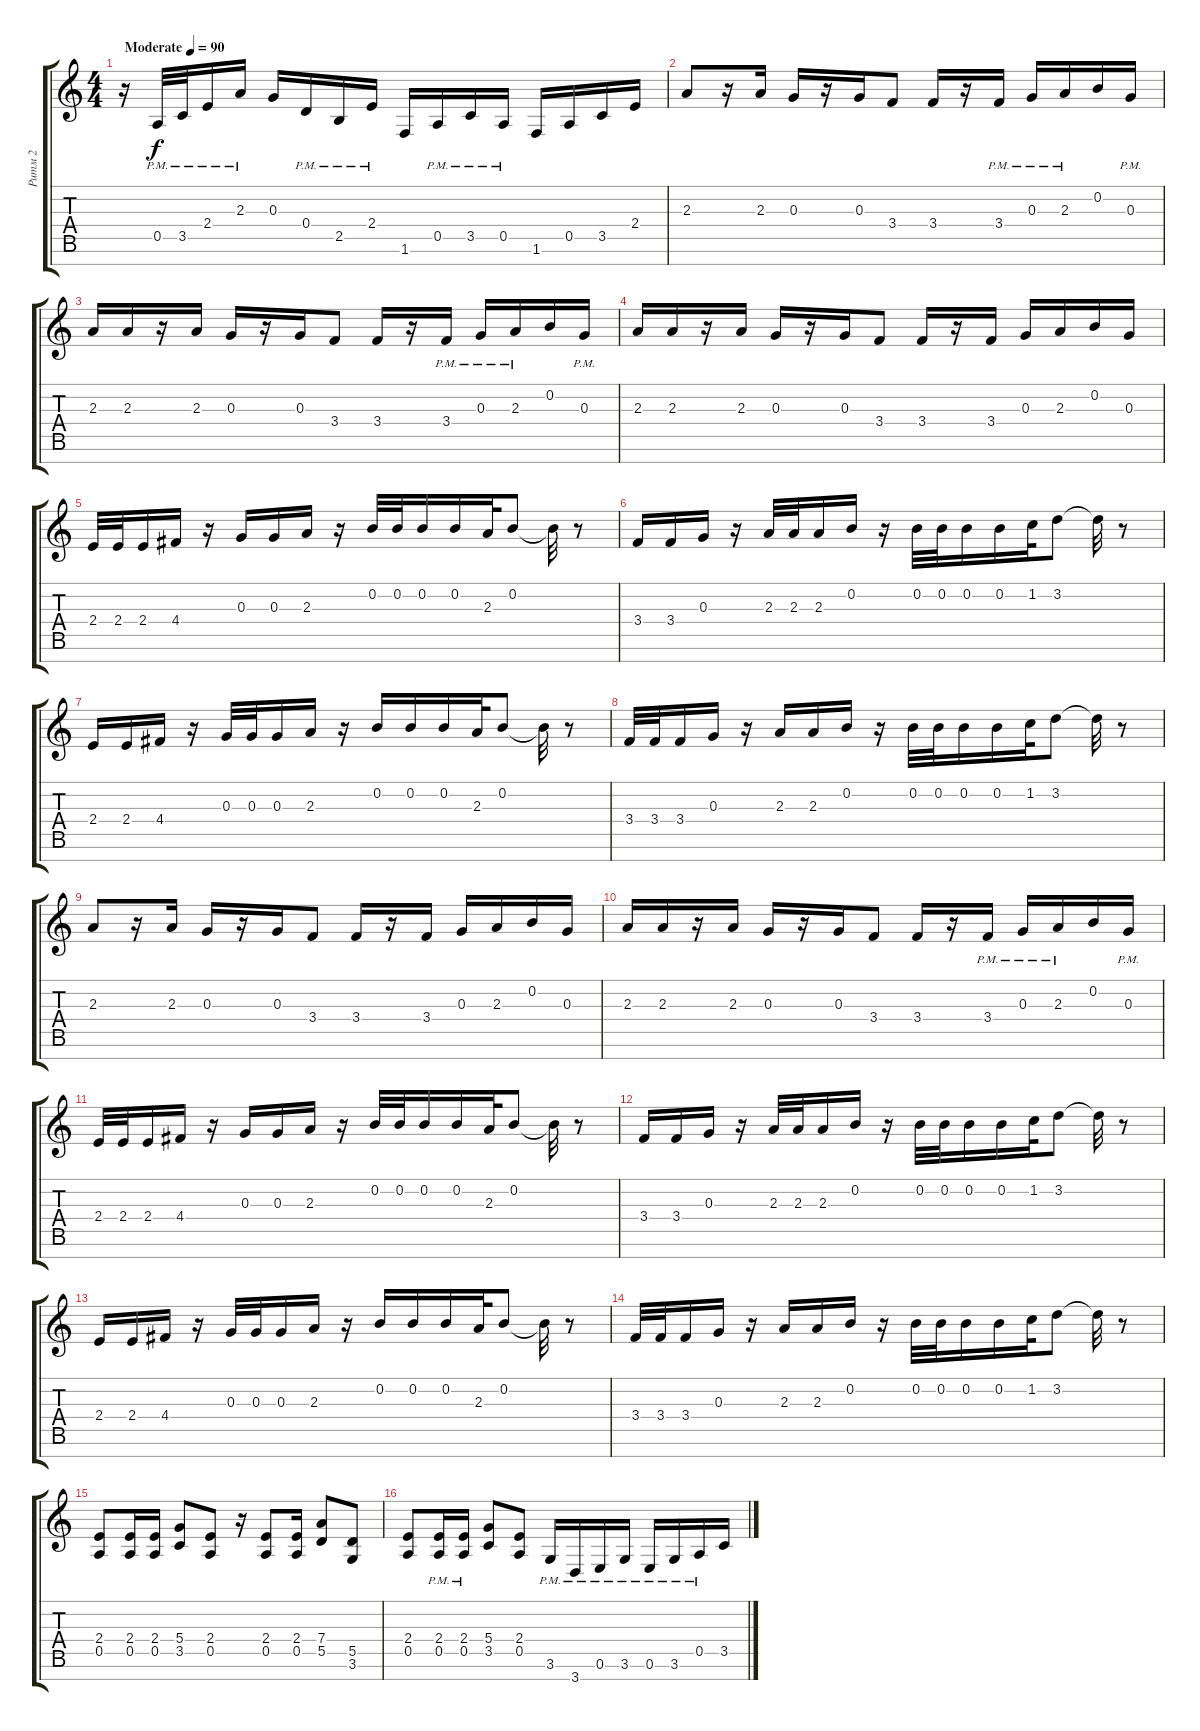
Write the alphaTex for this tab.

\track ("Ритм 2" "Ритм 2") {instrument distortionguitar}
\staff {score tabs}
\tuning (E4 B3 G3 D3 A2 E2 B1) {hide}
\ts (4 4)
\tempo (90 "Moderate")
\clef g2
\ks c
r.16{dy f instrument distortionguitar} 0.5{pm}.32 3.5{pm}.32 2.4{pm}.16 2.3{pm}.16 0.3.16 0.4{pm}.16 2.5{pm}.16 2.4{pm}.16 1.6.16 0.5{pm}.16 3.5{pm}.16 0.5{pm}.16 1.6.16 0.5.16 3.5.16 2.4.16 |
2.3.8 r.16 2.3.16 0.3.16 r.16 0.3.16 3.4.8 3.4.16 r.16 3.4{pm}.16 0.3{pm}.16 2.3{pm}.16 0.2.16 0.3{pm}.16 |
2.3.16 2.3.16 r.16 2.3.16 0.3.16 r.16 0.3.16 3.4.8 3.4.16 r.16 3.4{pm}.16 0.3{pm}.16 2.3{pm}.16 0.2.16 0.3{pm}.16 |
2.3.16 2.3.16 r.16 2.3.16 0.3.16 r.16 0.3.16 3.4.8 3.4.16 r.16 3.4.16 0.3.16 2.3.16 0.2.16 0.3.16 |
2.4.32 2.4.32 2.4.16 4.4.16 r.16 0.3.16 0.3.16 2.3.16 r.16 0.2.32 0.2.32 0.2.16 0.2.16 2.3.32 0.2.8 0.2{t}.32 r.8 |
3.4.16 3.4.16 0.3.16 r.16 2.3.32 2.3.32 2.3.16 0.2.16 r.16 0.2.32 0.2.32 0.2.16 0.2.16 1.2.32 3.2.8 3.2{t}.32 r.8 |
2.4.16 2.4.16 4.4.16 r.16 0.3.32 0.3.32 0.3.16 2.3.16 r.16 0.2.16 0.2.16 0.2.16 2.3.32 0.2.8 0.2{t}.32 r.8 |
3.4.32 3.4.32 3.4.16 0.3.16 r.16 2.3.16 2.3.16 0.2.16 r.16 0.2.32 0.2.32 0.2.16 0.2.16 1.2.32 3.2.8 3.2{t}.32 r.8 |
2.3.8 r.16 2.3.16 0.3.16 r.16 0.3.16 3.4.8 3.4.16 r.16 3.4.16 0.3.16 2.3.16 0.2.16 0.3.16 |
2.3.16 2.3.16 r.16 2.3.16 0.3.16 r.16 0.3.16 3.4.8 3.4.16 r.16 3.4{pm}.16 0.3{pm}.16 2.3{pm}.16 0.2.16 0.3{pm}.16 |
2.4.32 2.4.32 2.4.16 4.4.16 r.16 0.3.16 0.3.16 2.3.16 r.16 0.2.32 0.2.32 0.2.16 0.2.16 2.3.32 0.2.8 0.2{t}.32 r.8 |
3.4.16 3.4.16 0.3.16 r.16 2.3.32 2.3.32 2.3.16 0.2.16 r.16 0.2.32 0.2.32 0.2.16 0.2.16 1.2.32 3.2.8 3.2{t}.32 r.8 |
2.4.16 2.4.16 4.4.16 r.16 0.3.32 0.3.32 0.3.16 2.3.16 r.16 0.2.16 0.2.16 0.2.16 2.3.32 0.2.8 0.2{t}.32 r.8 |
3.4.32 3.4.32 3.4.16 0.3.16 r.16 2.3.16 2.3.16 0.2.16 r.16 0.2.32 0.2.32 0.2.16 0.2.16 1.2.32 3.2.8 3.2{t}.32 r.8 |
(2.4 0.5).8 (2.4 0.5).16 (2.4 0.5).16 (5.4 3.5).8 (2.4 0.5).8 r.16 (2.4 0.5).8 (2.4 0.5).16 (7.4 5.5).8 (5.5 3.6).8 |
(2.4 0.5).8 (2.4{pm} 0.5{pm}).16 (2.4{pm} 0.5{pm}).16 (5.4 3.5).8 (2.4 0.5).8 3.6{pm}.16 3.7{pm}.16 0.6{pm}.16 3.6{pm}.16 0.6{pm}.16 3.6{pm}.16 0.5{pm}.16 3.5.16
